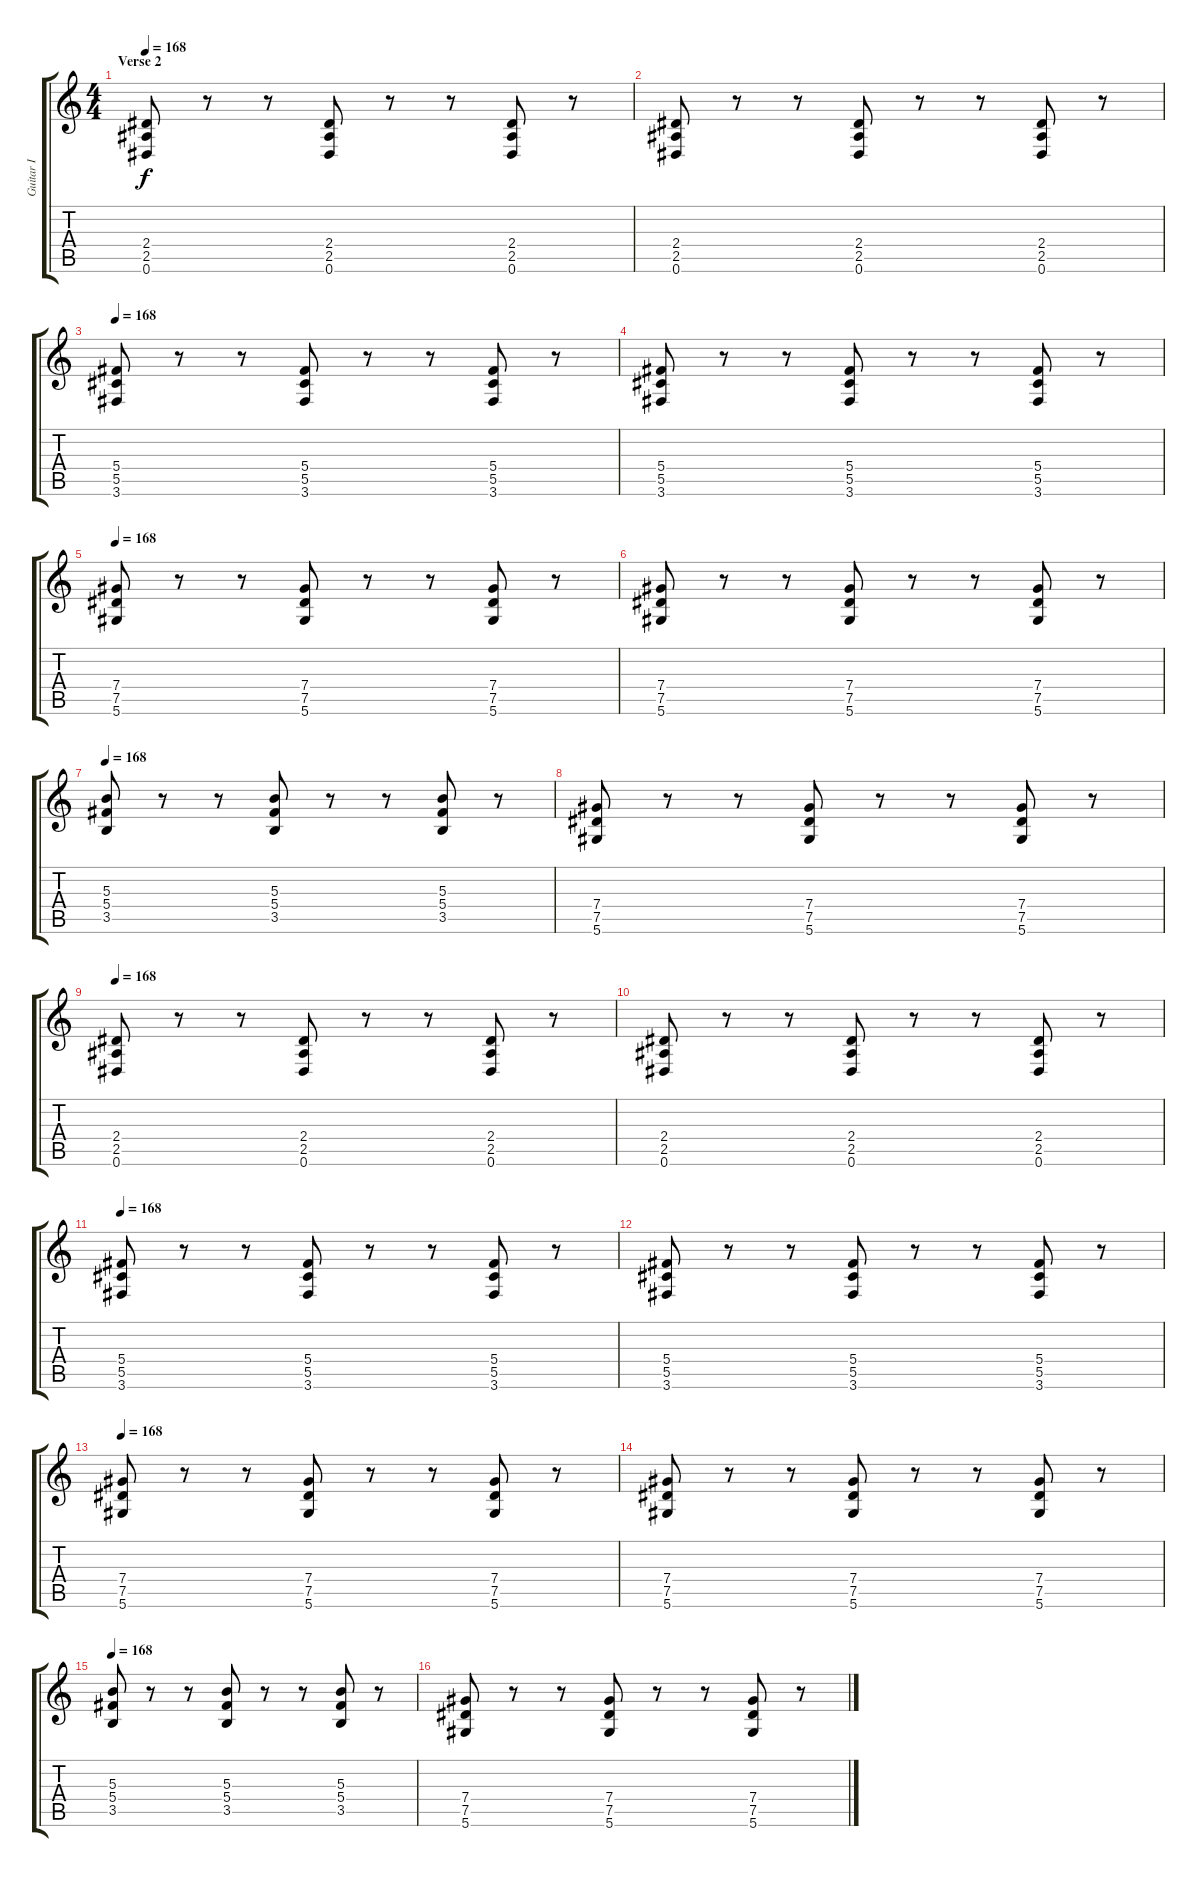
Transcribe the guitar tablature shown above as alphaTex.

\track ("Guitar I" "Guitar I") {instrument acousticguitarsteel}
\staff {score tabs}
\tuning (Eb4 Bb3 Gb3 Db3 Ab2 Eb2) {hide}
\ts (4 4)
\section ("" "Verse 2")
\tempo 168
\clef g2
\ks c
(2.4 2.5 0.6).8{dy f} r.8 r.8 (2.4 2.5 0.6).8 r.8 r.8 (2.4 2.5 0.6).8 r.8 |
(2.4 2.5 0.6).8 r.8 r.8 (2.4 2.5 0.6).8 r.8 r.8 (2.4 2.5 0.6).8 r.8 |
\tempo 168
(5.4 5.5 3.6).8 r.8 r.8 (5.4 5.5 3.6).8 r.8 r.8 (5.4 5.5 3.6).8 r.8 |
(5.4 5.5 3.6).8 r.8 r.8 (5.4 5.5 3.6).8 r.8 r.8 (5.4 5.5 3.6).8 r.8 |
\tempo 168
(7.4 7.5 5.6).8 r.8 r.8 (7.4 7.5 5.6).8 r.8 r.8 (7.4 7.5 5.6).8 r.8 |
(7.4 7.5 5.6).8 r.8 r.8 (7.4 7.5 5.6).8 r.8 r.8 (7.4 7.5 5.6).8 r.8 |
\tempo 168
(5.3 5.4 3.5).8 r.8 r.8 (5.3 5.4 3.5).8 r.8 r.8 (5.3 5.4 3.5).8 r.8 |
(7.4 7.5 5.6).8 r.8 r.8 (7.4 7.5 5.6).8 r.8 r.8 (7.4 7.5 5.6).8 r.8 |
\tempo 168
(2.4 2.5 0.6).8 r.8 r.8 (2.4 2.5 0.6).8 r.8 r.8 (2.4 2.5 0.6).8 r.8 |
(2.4 2.5 0.6).8 r.8 r.8 (2.4 2.5 0.6).8 r.8 r.8 (2.4 2.5 0.6).8 r.8 |
\tempo 168
(5.4 5.5 3.6).8 r.8 r.8 (5.4 5.5 3.6).8 r.8 r.8 (5.4 5.5 3.6).8 r.8 |
(5.4 5.5 3.6).8 r.8 r.8 (5.4 5.5 3.6).8 r.8 r.8 (5.4 5.5 3.6).8 r.8 |
\tempo 168
(7.4 7.5 5.6).8 r.8 r.8 (7.4 7.5 5.6).8 r.8 r.8 (7.4 7.5 5.6).8 r.8 |
(7.4 7.5 5.6).8 r.8 r.8 (7.4 7.5 5.6).8 r.8 r.8 (7.4 7.5 5.6).8 r.8 |
\tempo 168
(5.3 5.4 3.5).8 r.8 r.8 (5.3 5.4 3.5).8 r.8 r.8 (5.3 5.4 3.5).8 r.8 |
(7.4 7.5 5.6).8 r.8 r.8 (7.4 7.5 5.6).8 r.8 r.8 (7.4 7.5 5.6).8 r.8
